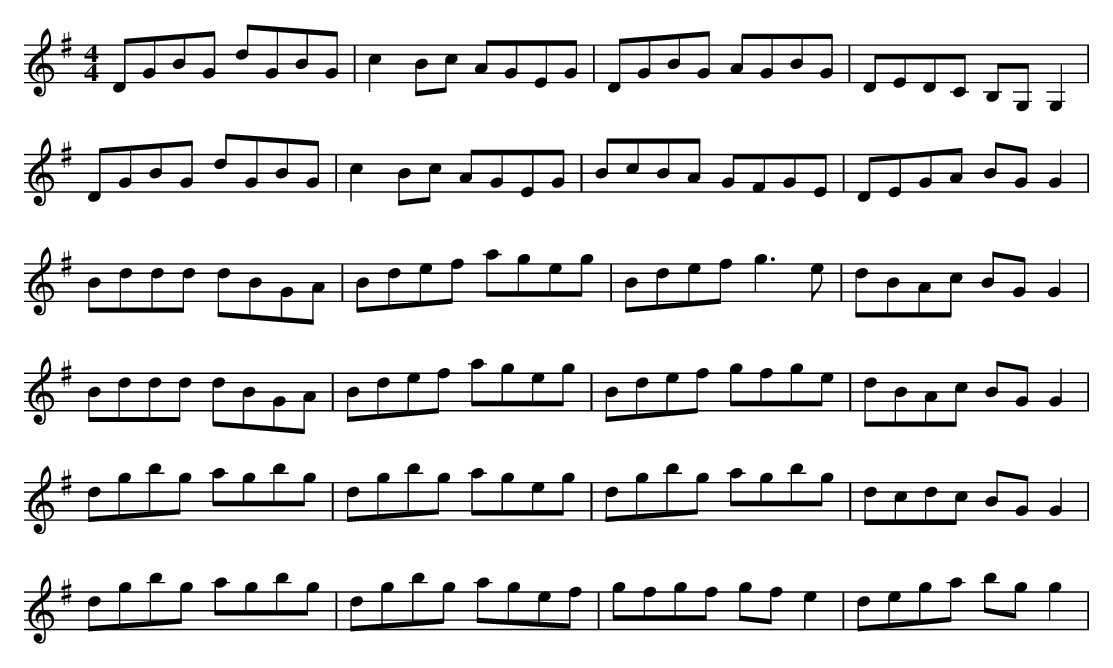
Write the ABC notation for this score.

X:1
M:4/4
K:G
DGBG dGBG|c2Bc AGEG|DGBG AGBG|DEDC B,G,G,2|
DGBG dGBG|c2Bc AGEG|BcBA GFGE|DEGA BGG2|
Bddd dBGA|Bdef ageg|Bdef g3e|dBAc BGG2|
Bddd dBGA|Bdef ageg|Bdef gfge|dBAc BGG2|
dgbg agbg|dgbg ageg|dgbg agbg|dcdc BGG2|
dgbg agbg|dgbg agef|gfgf gfe2|dega bgg2|
